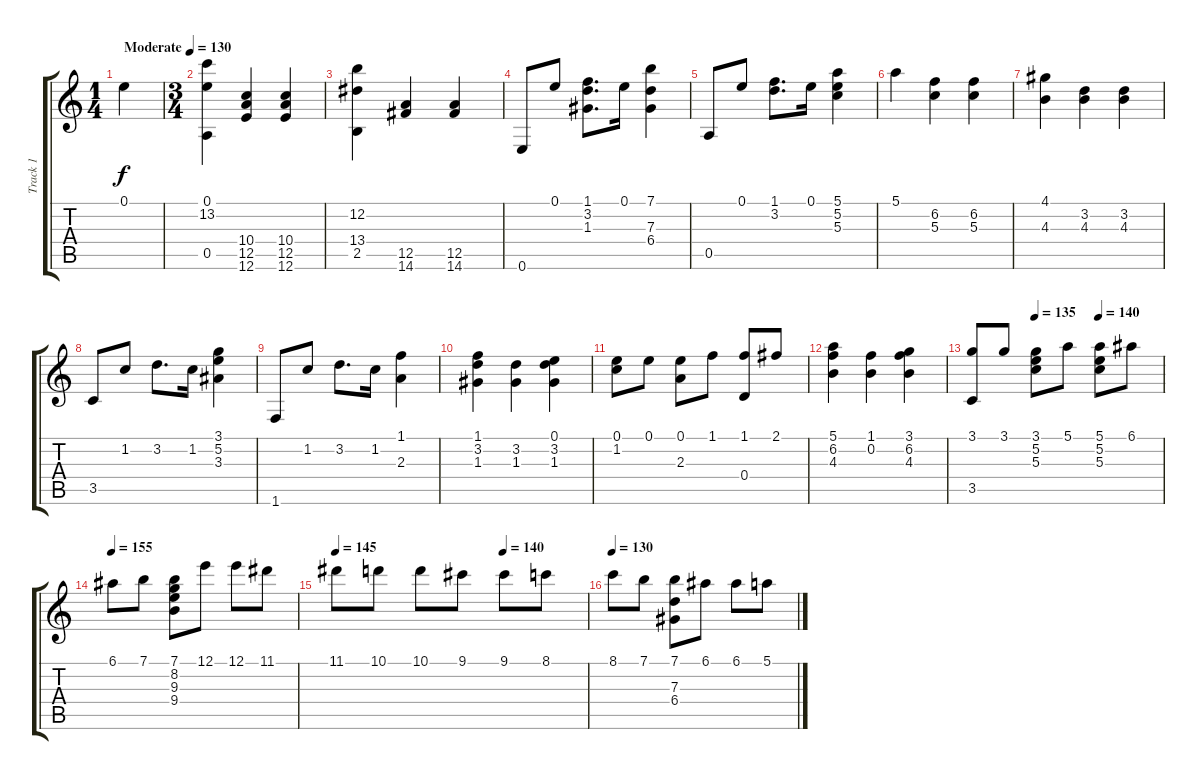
\track ("Track 1" "Track 1") {instrument acousticguitarnylon}
\staff {score tabs}
\tuning (E4 B3 G3 D3 A2 E2) {hide}
\ts (1 4)
\tempo (130 "Moderate")
\clef g2
\ks aminor
0.1.4{dy f instrument acousticguitarnylon} |
\ts (3 4)
(0.1 13.2 0.5).4 (10.4 12.5 12.6).4 (10.4 12.5 12.6).4 |
(12.2 13.4 2.5).4 (12.5 14.6).4 (12.5 14.6).4 |
0.6.8 0.1.8 (1.1 3.2 1.3).8{d} 0.1.16 (7.1 7.3 6.4).4 |
0.5.8 0.1.8 (1.1 3.2).8{d} 0.1.16 (5.1 5.2 5.3).4 |
5.1.4 (6.2 5.3).4 (6.2 5.3).4 |
(4.1 4.3).4 (3.2 4.3).4 (3.2 4.3).4 |
3.5.8 1.2.8 3.2.8{d} 1.2.16 (3.1 5.2 3.3).4 |
1.6.8 1.2.8 3.2.8{d} 1.2.16 (1.1 2.3).4 |
(1.1 3.2 1.3).4 (3.2 1.3).4 (0.1 3.2 1.3).4 |
(0.1 1.2).8 0.1.8 (0.1 2.3).8 1.1.8 (1.1 0.4).8 2.1.8 |
(5.1 6.2 4.3).4 (1.1 0.2).4 (3.1 6.2 4.3).4 |
\tempo (135 0.3333333333333333)
\tempo (140 0.6666666666666666)
(3.1 3.5).8 3.1.8 (3.1 5.2 5.3).8 5.1.8 (5.1 5.2 5.3).8 6.1.8 |
\tempo 155
6.1.8 7.1.8 (7.1 8.2 9.3 9.4).8 12.1.8 12.1.8 11.1.8 |
\tempo 145
\tempo (140 0.6666666666666666)
11.1.8 10.1.8 10.1.8 9.1.8 9.1.8 8.1.8 |
\tempo 130
8.1.8 7.1.8 (7.1 7.3 6.4).8 6.1.8 6.1.8 5.1.8
